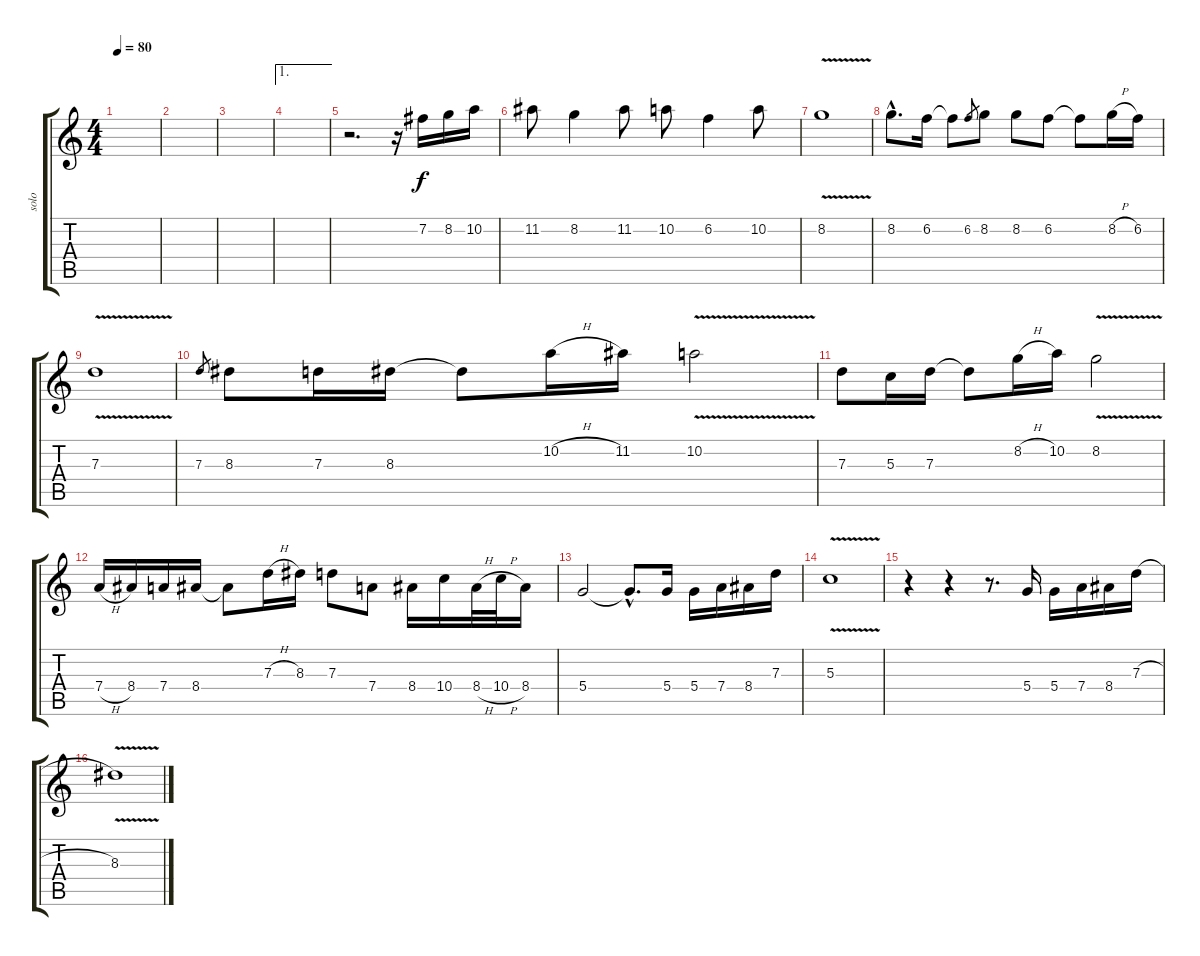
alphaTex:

\track ("solo" "solo") {instrument acousticguitarsteel}
\staff {score tabs}
\tuning (E4 B3 G3 D3 A2 E2) {hide}
\ts (4 4)
\tempo 80
\clef g2
\ks c
|
|
|
\ae 1
|
r.2{d} r.16 7.2.16 8.2.16 10.2.16 |
11.2.8 8.2.4 11.2.8 10.2.8 6.2.4 10.2.8 |
8.2{v}.1 |
8.2{hac}.8{d} 6.2.16 6.2{t}.8 6.2.8{gr} 8.2.8 8.2.8 6.2.8 6.2{t}.8 8.2{h}.16 6.2.16 |
7.3{v}.1 |
7.3.8{gr} 8.3.8 7.3.16 8.3.16 8.3{t}.8 10.2{h}.16 11.2.16 10.2{v}.2 |
7.3.8 5.3.16 7.3.16 7.3{t}.8 8.2{h}.16 10.2.16 8.2{v}.2 |
7.4{h}.16 8.4.16 7.4.16 8.4.16 8.4{t}.8 7.3{h}.16 8.3.16 7.3.8 7.4.8 8.4.16 10.4.16 8.4{h}.32 10.4{h}.32 8.4.16 |
5.4.2 5.4{hac t}.8{d} 5.4.16 5.4.16 7.4.16 8.4.16 7.3.16 |
5.3{v}.1 |
r.4 r.4 r.8{d} 5.4.16 5.4.16 7.4.16 8.4.16 7.3{h}.16 |
8.3{v}.1
